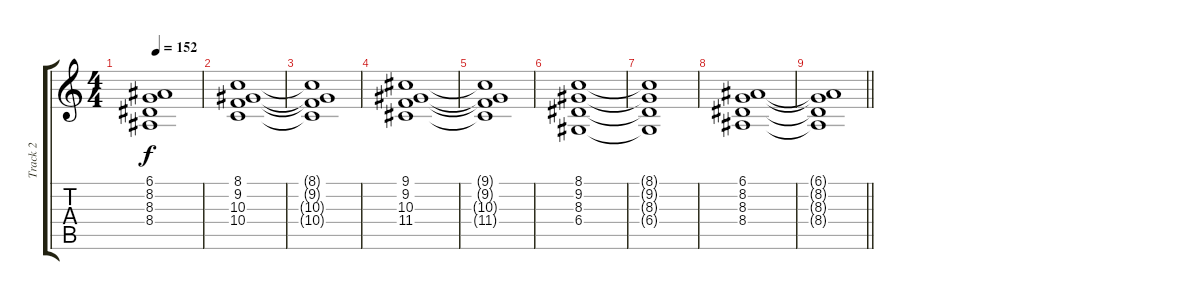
\track ("Track 2" "Track 2") {instrument stringensemble2}
\staff {score tabs}
\tuning (E4 B3 G3 D3 A2 E2) {hide}
\ts (4 4)
\tempo 152
\clef g2
\ks c
(6.1{t} 8.2{t} 8.3{t} 8.4{t}).1{dy f} |
(8.1 9.2 10.3 10.4).1 |
(8.1{t} 9.2{t} 10.3{t} 10.4{t}).1 |
(9.1 9.2 10.3 11.4).1 |
(9.1{t} 9.2{t} 10.3{t} 11.4{t}).1 |
(8.1 9.2 8.3 6.4).1 |
(8.1{t} 9.2{t} 8.3{t} 6.4{t}).1 |
(6.1 8.2 8.3 8.4).1 |
\barLineRight lightlight
(6.1{t} 8.2{t} 8.3{t} 8.4{t}).1
